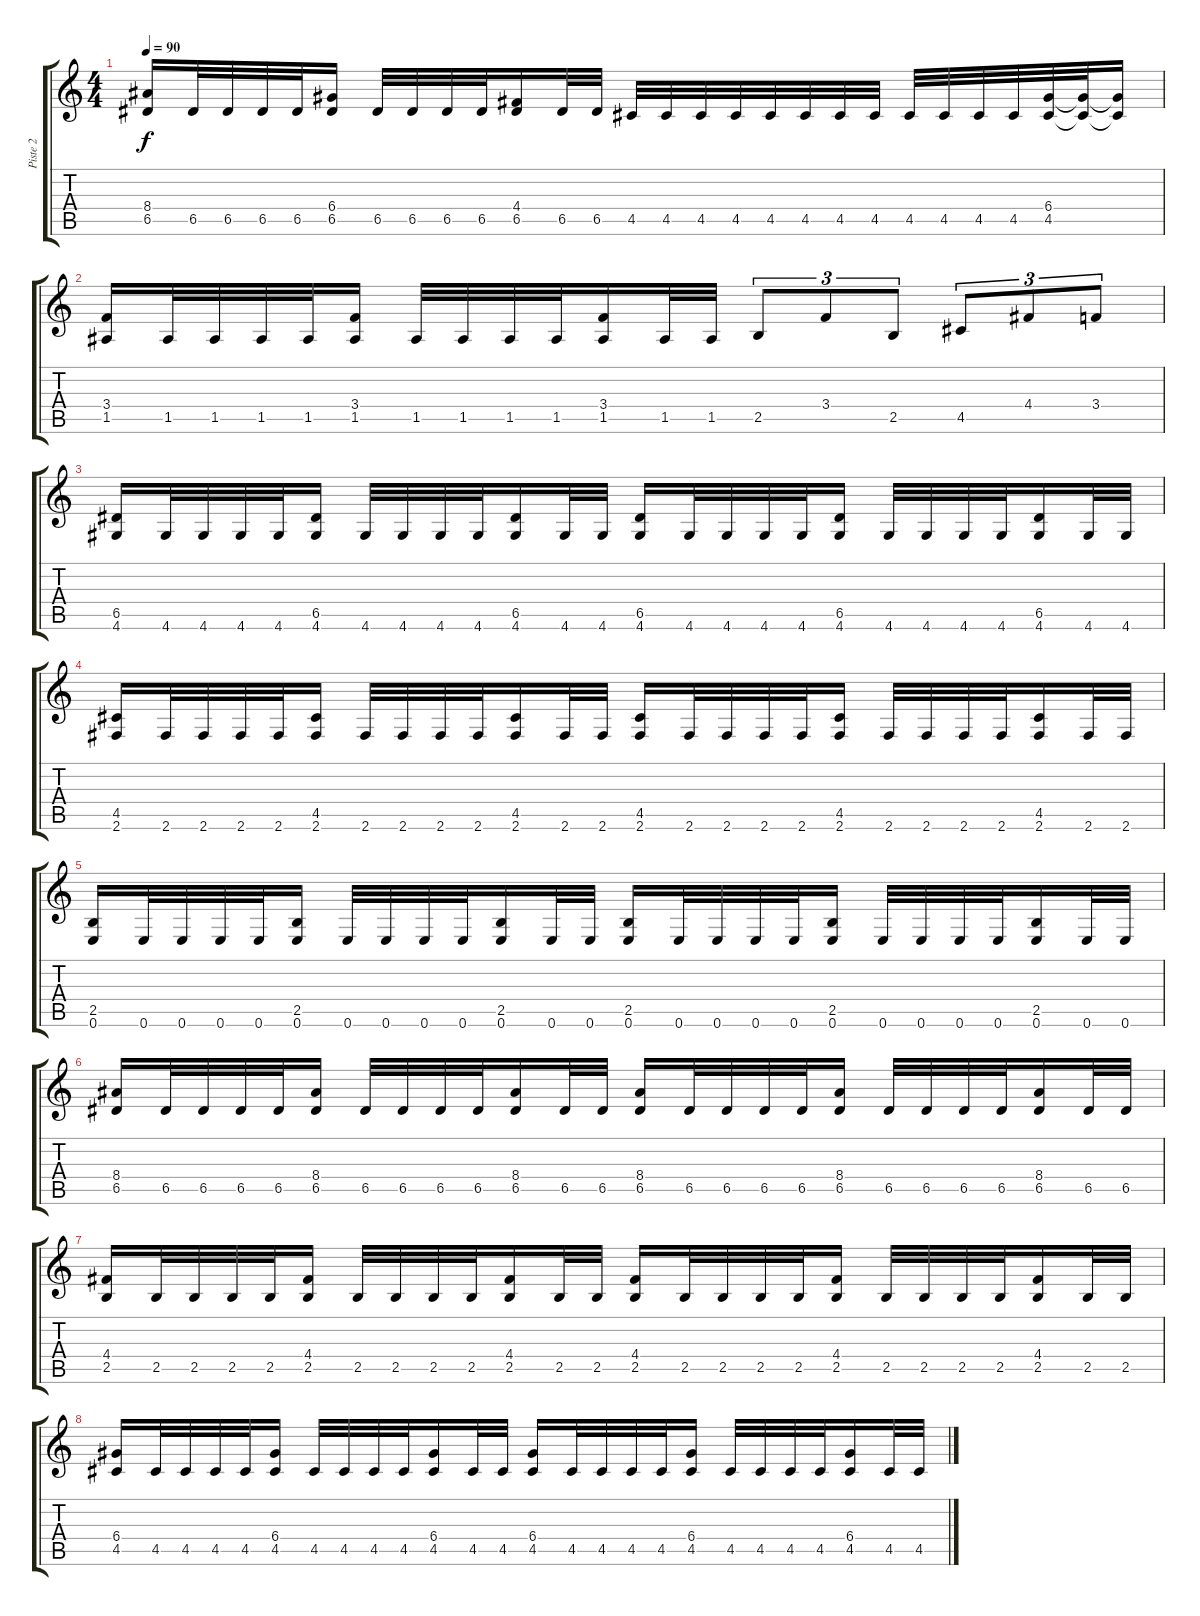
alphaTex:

\track ("Piste 2" "Piste 2") {instrument distortionguitar}
\staff {score tabs}
\tuning (E4 B3 G3 D3 A2 E2) {hide}
\ts (4 4)
\tempo 90
\clef g2
\ks c
(8.4 6.5).16{dy f} 6.5.32 6.5.32 6.5.32 6.5.32 (6.4 6.5).16 6.5.32 6.5.32 6.5.32 6.5.32 (4.4 6.5).16 6.5.32 6.5.32 4.5.32 4.5.32 4.5.32 4.5.32 4.5.32 4.5.32 4.5.32 4.5.32 4.5.32 4.5.32 4.5.32 4.5.32 (6.4 4.5).32 (6.4{t} 4.5{t}).32 (6.4{t} 4.5{t}).16 |
(3.4 1.5).16 1.5.32 1.5.32 1.5.32 1.5.32 (3.4 1.5).16 1.5.32 1.5.32 1.5.32 1.5.32 (3.4 1.5).16 1.5.32 1.5.32 2.5.8{tu (3 2)} 3.4.8{tu (3 2)} 2.5.8{tu (3 2)} 4.5.8{tu (3 2)} 4.4.8{tu (3 2)} 3.4.8{tu (3 2)} |
(6.5 4.6).16 4.6.32 4.6.32 4.6.32 4.6.32 (6.5 4.6).16 4.6.32 4.6.32 4.6.32 4.6.32 (6.5 4.6).16 4.6.32 4.6.32 (6.5 4.6).16 4.6.32 4.6.32 4.6.32 4.6.32 (6.5 4.6).16 4.6.32 4.6.32 4.6.32 4.6.32 (6.5 4.6).16 4.6.32 4.6.32 |
(4.5 2.6).16 2.6.32 2.6.32 2.6.32 2.6.32 (4.5 2.6).16 2.6.32 2.6.32 2.6.32 2.6.32 (4.5 2.6).16 2.6.32 2.6.32 (4.5 2.6).16 2.6.32 2.6.32 2.6.32 2.6.32 (4.5 2.6).16 2.6.32 2.6.32 2.6.32 2.6.32 (4.5 2.6).16 2.6.32 2.6.32 |
(2.5 0.6).16 0.6.32 0.6.32 0.6.32 0.6.32 (2.5 0.6).16 0.6.32 0.6.32 0.6.32 0.6.32 (2.5 0.6).16 0.6.32 0.6.32 (2.5 0.6).16 0.6.32 0.6.32 0.6.32 0.6.32 (2.5 0.6).16 0.6.32 0.6.32 0.6.32 0.6.32 (2.5 0.6).16 0.6.32 0.6.32 |
(8.4 6.5).16 6.5.32 6.5.32 6.5.32 6.5.32 (8.4 6.5).16 6.5.32 6.5.32 6.5.32 6.5.32 (8.4 6.5).16 6.5.32 6.5.32 (8.4 6.5).16 6.5.32 6.5.32 6.5.32 6.5.32 (8.4 6.5).16 6.5.32 6.5.32 6.5.32 6.5.32 (8.4 6.5).16 6.5.32 6.5.32 |
(4.4 2.5).16 2.5.32 2.5.32 2.5.32 2.5.32 (4.4 2.5).16 2.5.32 2.5.32 2.5.32 2.5.32 (4.4 2.5).16 2.5.32 2.5.32 (4.4 2.5).16 2.5.32 2.5.32 2.5.32 2.5.32 (4.4 2.5).16 2.5.32 2.5.32 2.5.32 2.5.32 (4.4 2.5).16 2.5.32 2.5.32 |
(6.4 4.5).16 4.5.32 4.5.32 4.5.32 4.5.32 (6.4 4.5).16 4.5.32 4.5.32 4.5.32 4.5.32 (6.4 4.5).16 4.5.32 4.5.32 (6.4 4.5).16 4.5.32 4.5.32 4.5.32 4.5.32 (6.4 4.5).16 4.5.32 4.5.32 4.5.32 4.5.32 (6.4 4.5).16 4.5.32 4.5.32
